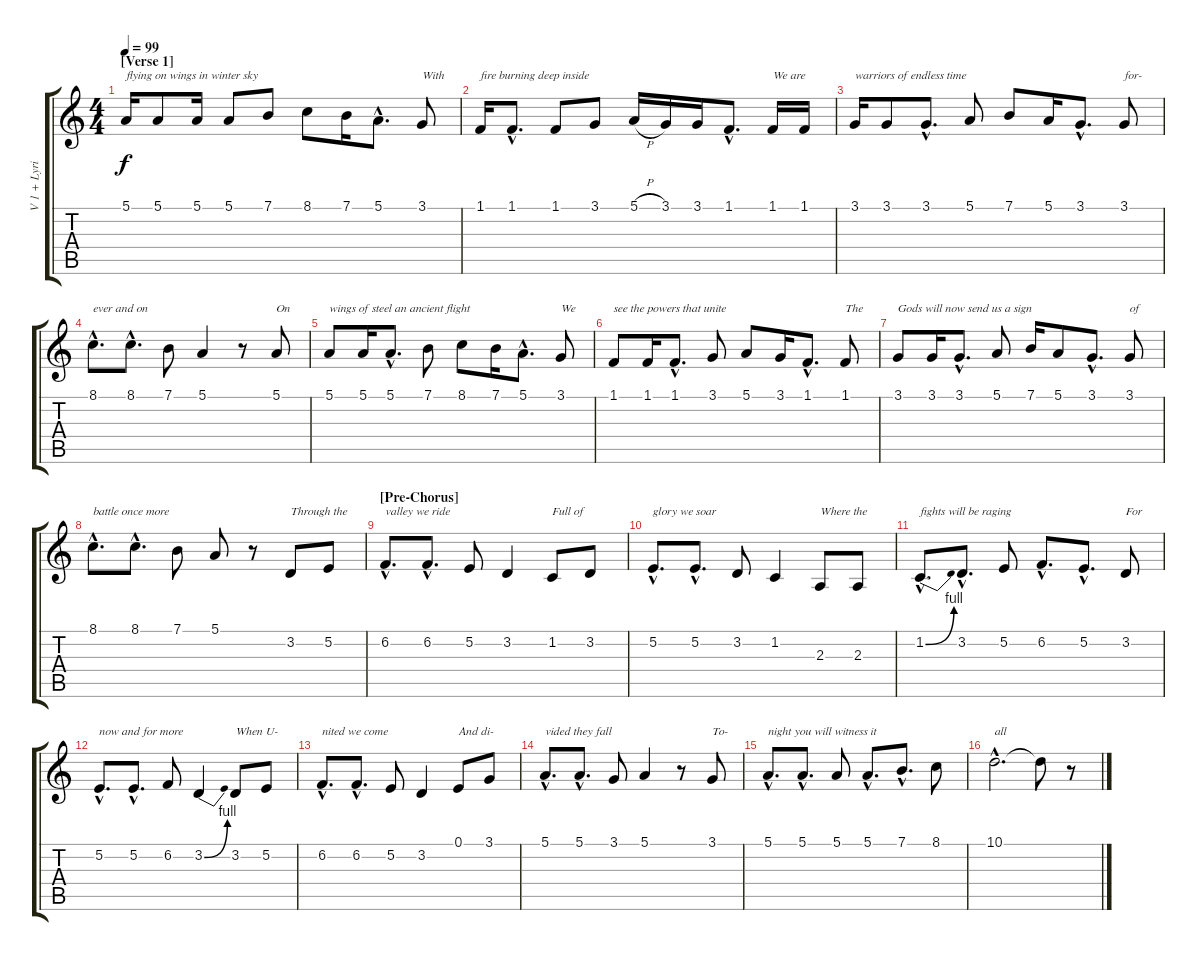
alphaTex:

\track ("V 1 + Lyrics" "V 1 + Lyri") {instrument frenchhorn}
\staff {score tabs}
\tuning (E4 B3 G3 D3 A2 E2) {hide}
\ts (4 4)
\section ("" "[Verse 1]")
\tempo 99
\clef g2
\ks c
5.1.16{txt "flying on wings in winter sky " dy f} 5.1.8 5.1.16 5.1.8 7.1.8 8.1.8 7.1.16 5.1{hac}.8{d} 3.1.8{txt "With"} |
1.1.16{txt "fire burning deep inside"} 1.1{hac}.8{d} 1.1.8 3.1.8 5.1{h}.16 3.1.16 3.1.16 1.1{hac}.8{d} 1.1.16{txt "We are"} 1.1.16 |
3.1.16{txt "warriors of endless time  "} 3.1.8 3.1{hac}.8{d} 5.1.8 7.1.8 5.1.16 3.1{hac}.8{d} 3.1.8{txt "for-"} |
8.1{hac}.8{d txt "ever and on  "} 8.1{hac}.8{d} 7.1.8 5.1.4 r.8 5.1.8{txt "On"} |
5.1.8{txt "wings of steel an ancient flight"} 5.1.16 5.1{hac}.8{d} 7.1.8 8.1.8 7.1.16 5.1{hac}.8{d} 3.1.8{txt "We"} |
1.1.8{txt "see the powers that unite "} 1.1.16 1.1{hac}.8{d} 3.1.8 5.1.8 3.1.16 1.1{hac}.8{d} 1.1.8{txt "The"} |
3.1.8{txt "Gods will now send us a sign "} 3.1.16 3.1{hac}.8{d} 5.1.8 7.1.16 5.1.8 3.1{hac}.8{d} 3.1.8{txt "of"} |
8.1{hac}.8{d txt "battle once more"} 8.1{hac}.8{d} 7.1.8 5.1.8 r.8 3.2.8{txt "Through the "} 5.2.8 |
\section ("" "[Pre-Chorus]")
6.2{hac}.8{d txt "valley we ride "} 6.2{hac}.8{d} 5.2.8 3.2.4 1.2.8{txt "Full of "} 3.2.8 |
5.2{hac}.8{d txt "glory we soar "} 5.2{hac}.8{d} 3.2.8 1.2.4 2.3.8{txt "Where the"} 2.3.8 |
1.2{be (bend 0 0 60 4) hac}.8{d txt "fights will be raging "} 3.2{hac}.8{d} 5.2.8 6.2{hac}.8{d} 5.2{hac}.8{d} 3.2.8{txt "For"} |
5.2{hac}.8{d txt "now and for more "} 5.2{hac}.8{d} 6.2.8 3.2{be (bend 0 0 60 4)}.4 3.2.8{txt "When U-"} 5.2.8 |
6.2{hac}.8{d txt "nited we come "} 6.2{hac}.8{d} 5.2.8 3.2.4 0.1.8{txt "And di-"} 3.1.8 |
5.1{hac}.8{d txt "vided they fall "} 5.1{hac}.8{d} 3.1.8 5.1.4 r.8 3.1.8{txt "To-"} |
5.1{hac}.8{d txt "night you will witness it"} 5.1{hac}.8{d} 5.1.8 5.1{hac}.8{d} 7.1{hac}.8{d} 8.1.8 |
10.1{hac}.2{d txt "all"} 10.1{t}.8 r.8
